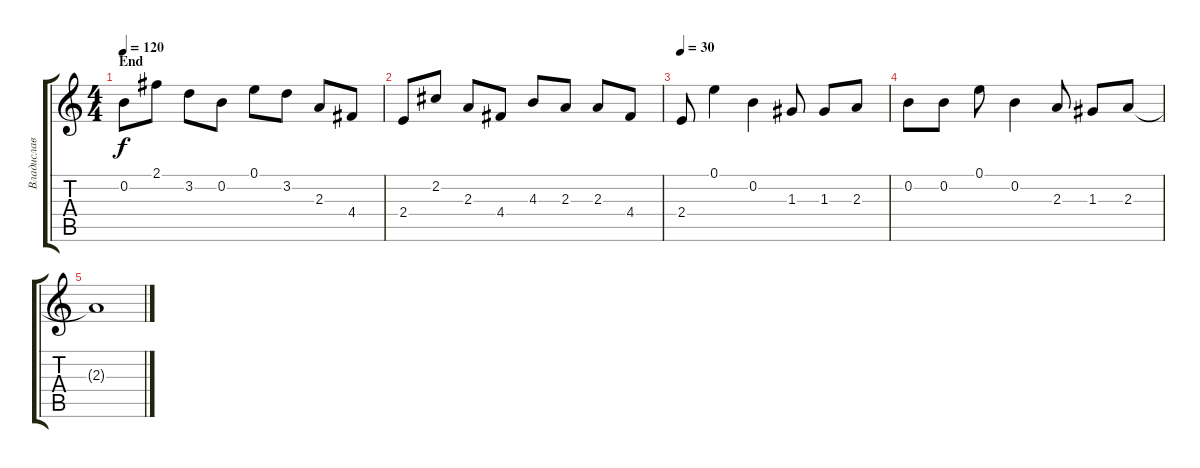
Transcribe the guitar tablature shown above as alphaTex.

\track ("Владислав Щербин" "Владислав ") {instrument overdrivenguitar}
\staff {score tabs}
\tuning (E4 B3 G3 D3 A2 E2) {hide}
\ts (4 4)
\section ("" "End")
\tempo 120
\clef g2
\ks c
0.2.8{dy f instrument electricguitarclean} 2.1.8 3.2.8 0.2.8 0.1.8 3.2.8 2.3.8 4.4.8 |
2.4.8 2.2.8 2.3.8 4.4.8 4.3.8 2.3.8 2.3.8 4.4.8 |
\tempo 30
2.4.8 0.1.4 0.2.4 1.3.8 1.3.8 2.3.8 |
0.2.8 0.2.8 0.1.8 0.2.4 2.3.8 1.3.8 2.3.8 |
2.3{t}.1
